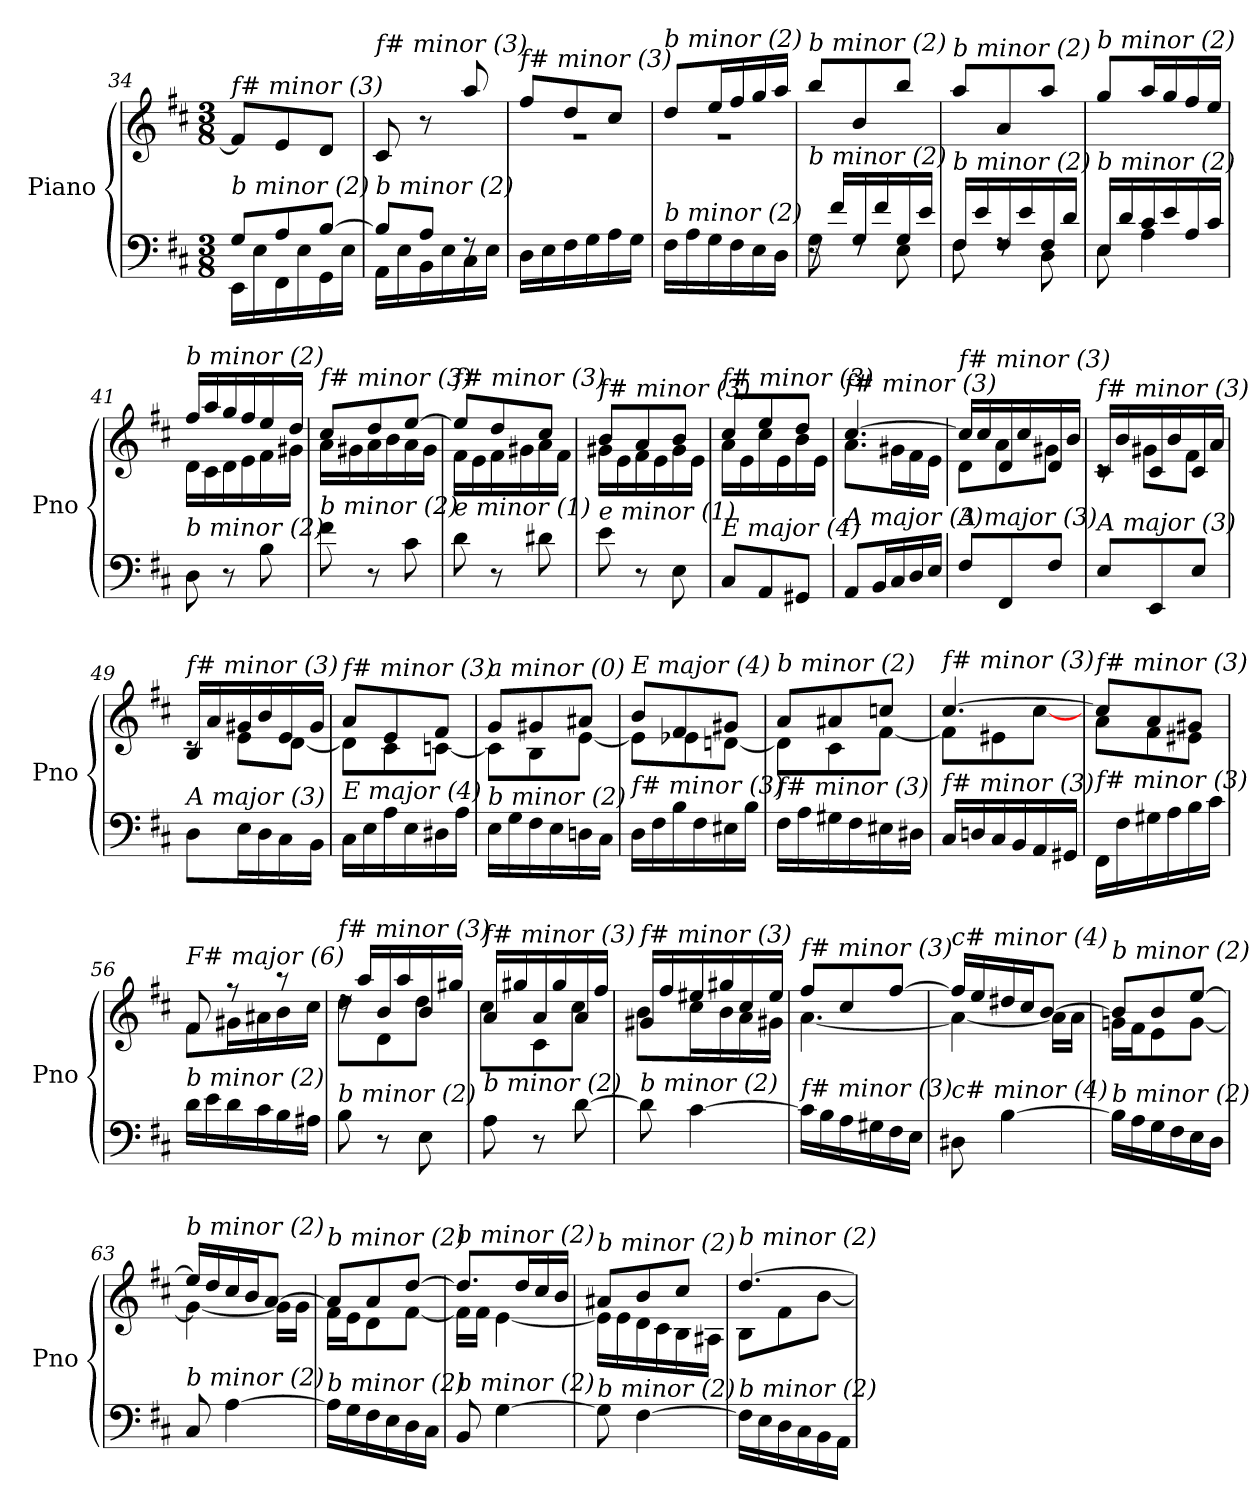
**kern	**kern
*part1	*part1
*staff2	*staff1
*I"Piano	*
*I'Pno	*
*clefF4	*clefG2
*k[f#c#]	*k[f#c#]
*M3/8	*M3/8
=34	=34
*^	*
!	!	!LO:TX:i:t=f# minor (3)
!LO:TX:i:t=b minor (2)	!	!
8G/L	16EE\LL	8f#/L]
.	16E\	.
8A/	16FF#\	8e/
.	16E\	.
[8B/J	16GG\	8d/J
.	16E\JJ	.
=35	=35	=35
!	!	!LO:TX:i:t=f# minor (3)
!LO:TX:i:t=b minor (2)	!	!
8B/L]	16AA\LL	8c#/
.	16E\	.
8A/J	16BB\	8r
.	16E\	.
8rF	16C#\	8aa/
.	16E\JJ	.
!!LO:LB:g=z
=36	=36	=36
*	*	*^
!	!	!LO:TX:i:t=f# minor (3)	!
!LO:TX:i:t=b minor (2)	!	!	!
*v	*v	*	*
16D\LL	8ff#/L	4.r
16E\	.	.
16F#\	8dd/	.
16G\	.	.
16A\	8cc#/J	.
16G\JJ	.	.
=37	=37	=37
!	!LO:TX:i:t=b minor (2)	!
!LO:TX:i:t=b minor (2)	!	!
16F#\LL	8dd/L	4.r
16A\	.	.
16G\	16ee/L	.
16F#\	16ff#/	.
16E\	16gg/	.
16D\JJ	16aa/JJ	.
*	*v	*v
=38	=38
*^	*
!	!	!LO:TX:i:t=b minor (2)
!LO:TX:i:t=b minor (2)	!	!
16rF	8G\	8bb/L
16f#/LL	.	.
16G/	8rF	8b/
16f#/	.	.
16G/	8E\	8bb/J
16e/JJ	.	.
=39	=39	=39
!	!	!LO:TX:i:t=b minor (2)
!LO:TX:i:t=b minor (2)	!	!
16F#/LL	8F#\	8aa/L
16e/	.	.
16F#/	8rF	8a/
16e/	.	.
16F#/	8D\	8aa/J
16d/JJ	.	.
=40	=40	=40
!	!	!LO:TX:i:t=b minor (2)
!LO:TX:i:t=b minor (2)	!	!
16E/LL	8E\	8gg/L
16d/	.	.
16c#/	4A\	16aa/L
16e/	.	16gg/
16A/	.	16ff#/
16c#/JJ	.	16ee/JJ
*v	*v	*
=41	=41
*	*^
!	!LO:TX:i:t=b minor (2)	!
!LO:TX:i:t=b minor (2)	!	!
8D\	16ff#/LL	16d\LL
.	16aa/	16c#\
8r	16gg/	16d\
.	16ff#/	16e\
8B\	16ee/	16f#\
.	16dd/JJ	16g#X\JJ
!!LO:LB:g=z	!!
=42	=42	=42
!	!LO:TX:i:t=f# minor (3)	!
!LO:TX:i:t=b minor (2)	!	!
8f#\	8cc#/L	16a\LL
.	.	16g#X\
8r	8dd/	16a\
.	.	16b\
8c#\	[8ee/J	16a\
.	.	16g#\JJ
=43	=43	=43
!	!LO:TX:i:t=f# minor (3)	!
!LO:TX:i:t=e minor (1)	!	!
8d\	8ee/L]	16f#\LL
.	.	16e\
8r	8dd/	16f#\
.	.	16g#X\
8d#X\	8cc#/J	16a\
.	.	16f#\JJ
=44	=44	=44
!	!LO:TX:i:t=f# minor (3)	!
!LO:TX:i:t=e minor (1)	!	!
8e\	8b/L	16g#X\LL
.	.	16e\
8r	8a/	16f#\
.	.	16e\
8E\	8b/J	16g#\
.	.	16e\JJ
=45	=45	=45
!	!LO:TX:i:t=f# minor (3)	!
!LO:TX:i:t=E major (4)	!	!
8C#/L	8cc#/L	16a\LL
.	.	16e\
8AA/	8ee/	16cc#\
.	.	16e\
8GG#X/J	8dd/J	16b\
.	.	16e\JJ
=46	=46	=46
!	!LO:TX:i:t=f# minor (3)	!
!LO:TX:i:t=A major (3)	!	!
8AA/L	[4.cc#/	8.a\L
16BB/L	.	.
16C#/	.	16g#X\L
16D/	.	16f#\
16E/JJ	.	16e\JJ
=47	=47	=47
!	!LO:TX:i:t=f# minor (3)	!
!LO:TX:i:t=A major (3)	!	!
8F#/L	16cc#/LL]	8d\L
.	16cc#/	.
8FF#/	16d/	8a\
.	16cc#/	.
8F#/J	16d/	8g#X\J
.	16b/JJ	.
!!LO:LB:g=z	!!
=48	=48	=48
!	!LO:TX:i:t=f# minor (3)	!
!LO:TX:i:t=A major (3)	!	!
8E/L	16c#/LL	8rc
.	16b/	.
8EE/	16c#/	8g#X\L
.	16b/	.
8E/J	16c#/	8f#\J
.	16a/JJ	.
=49	=49	=49
!	!LO:TX:i:t=f# minor (3)	!
!LO:TX:i:t=A major (3)	!	!
8D\L	16B/LL	8rc
.	16a/	.
16E\L	16g#X/	8e\L
16D\	16b/	.
16C#\	16e/	[8d\J
16BB\JJ	16g#/JJ	.
=50	=50	=50
!	!LO:TX:i:t=f# minor (3)	!
!LO:TX:i:t=E major (4)	!	!
16C#\LL	8a/L	8d\L]
16E\	.	.
16A\	8e/	8c#\
16E\	.	.
16D#X\	8f#/J	[8cn\J
16A\JJ	.	.
=51	=51	=51
!	!LO:TX:i:t=a minor (0)	!
!LO:TX:i:t=b minor (2)	!	!
16E\LL	8g/L	8c\L]
16G\	.	.
16F#\	8g#X/	8B\
16E\	.	.
16Dn\	8a#X/J	[8e\J
16C#\JJ	.	.
=52	=52	=52
!	!LO:TX:i:t=E major (4)	!
!LO:TX:i:t=f# minor (3)	!	!
16D\LL	8b/L	8e\L]
16F#\	.	.
16B\	8f#/	8e-Xi\
16F#\	.	.
16E#X\	8g#X/J	[8dn\J
16B\JJ	.	.
!!LO:LB:g=z	!!
=53	=53	=53
!	!LO:TX:i:t=b minor (2)	!
!LO:TX:i:t=f# minor (3)	!	!
16F#\LL	8a/L	8d\L]
16A\	.	.
16G#X\	8a#X/	8c#\
16F#\	.	.
16E#X\	8ccni/J	[8f#\J
16D#X\JJ	.	.
=54	=54	=54
!	!LO:TX:i:t=f# minor (3)	!
!LO:TX:i:t=f# minor (3)	!	!
16C#/LL	[4.cc#/	8f#\L]
16Dn/	.	.
16C#/	.	8e#X\
16BB/	.	.
16AA/	.	[8cc#\J
16GG#X/JJ	.	.
=55	=55	=55
!	!LO:TX:i:t=f# minor (3)	!
!LO:TX:i:t=f# minor (3)	!	!
16FF#\LL	8cc#/L]	8a\L
16F#\	.	.
16G#X\	8a/	8f#\
16A\	.	.
16B\	8g#X/J	8e#X\J
16c#\JJ	.	.
=56	=56	=56
!	!LO:TX:i:t=F# major (6)	!
!LO:TX:i:t=b minor (2)	!	!
16d\LL	8f#/	8f#\L
16e\	.	.
16d\	8r	16g#X\L
16c#\	.	16a#X\
16B\	8r	16b\
16A#X\JJ	.	16cc#\JJ
=57	=57	=57
!	!LO:TX:i:t=f# minor (3)	!
!LO:TX:i:t=b minor (2)	!	!
8B\	16rdd	8dd\L
.	16aa/LL	.
8r	16b/	8d\
.	16aa/	.
8E\	16b/	8dd\J
.	16gg#X/JJ	.
=58	=58	=58
!	!LO:TX:i:t=f# minor (3)	!
!LO:TX:i:t=b minor (2)	!	!
8A\	16a/LL	8cc#\L
.	16gg#X/	.
8r	16a/	8c#\
.	16gg#/	.
[8d\	16a/	8cc#\J
.	16ff#/JJ	.
!!LO:LB:g=z	!!
=59	=59	=59
!	!LO:TX:i:t=f# minor (3)	!
!LO:TX:i:t=b minor (2)	!	!
8d\]	16g#X/LL	8b\L
.	16ff#/	.
[4c#\	16ee#X/	16cc#\L
.	16gg#X/	16b\
.	16cc#/	16a\
.	16ee#/JJ	16g#X\JJ
=60	=60	=60
!	!LO:TX:i:t=f# minor (3)	!
!LO:TX:i:t=f# minor (3)	!	!
16c#\LL]	8ff#/L	[4.a\
16B\	.	.
16A\	8cc#/	.
16G#X\	.	.
16F#\	[8ff#/J	.
16E\JJ	.	.
=61	=61	=61
!	!LO:TX:i:t=c# minor (4)	!
!LO:TX:i:t=c# minor (4)	!	!
8D#X\	16ff#/LL]	4a\_
.	16ee/	.
[4B\	16dd#X/	.
.	16cc#/J	.
.	[8b/J	16a\LL]
.	.	16a\JJ
=62	=62	=62
!	!LO:TX:i:t=b minor (2)	!
!LO:TX:i:t=b minor (2)	!	!
16B\LL]	8b/L]	16gn\LL
16A\	.	16f#\J
16G\	8b/	8e\
16F#\	.	.
16E\	[8ee/J	[8g\J
16D\JJ	.	.
=63	=63	=63
!	!LO:TX:i:t=b minor (2)	!
!LO:TX:i:t=b minor (2)	!	!
8C#/	16ee/LL]	4g\_
.	16dd/	.
[4A\	16cc#/	.
.	16b/J	.
.	[8a/J	16g\LL]
.	.	16g\JJ
=64	=64	=64
!	!LO:TX:i:t=b minor (2)	!
!LO:TX:i:t=b minor (2)	!	!
16A\LL]	8a/L]	16f#\LL
16G\	.	16e\J
16F#\	8a/	8d\
16E\	.	.
16D\	[8dd/J	[8f#\J
16C#\JJ	.	.
!!LO:PB:g=z	!!
=65	=65	=65
!	!LO:TX:i:t=b minor (2)	!
!LO:TX:i:t=b minor (2)	!	!
8BB/	8.dd/L]	16f#\LL]
.	.	16f#\JJ
[4G\	.	[4e\
.	16dd/L	.
.	16cc#/	.
.	16b/JJ	.
=66	=66	=66
!	!LO:TX:i:t=b minor (2)	!
!LO:TX:i:t=b minor (2)	!	!
8G\]	8a#X/L	16e\LL]
.	.	16e\
[4F#\	8b/	16d\
.	.	16c#\
.	8cc#/J	16B\
.	.	16A#X\JJ
=67	=67	=67
!	!LO:TX:i:t=b minor (2)	!
!LO:TX:i:t=b minor (2)	!	!
16F#\LL]	[4.dd/	8B\L
16E\	.	.
16D\	.	8f#\
16C#\	.	.
16BB\	.	[8b\J
16AA\JJ	.	.
*	*v	*v
=	=
*-	*-
